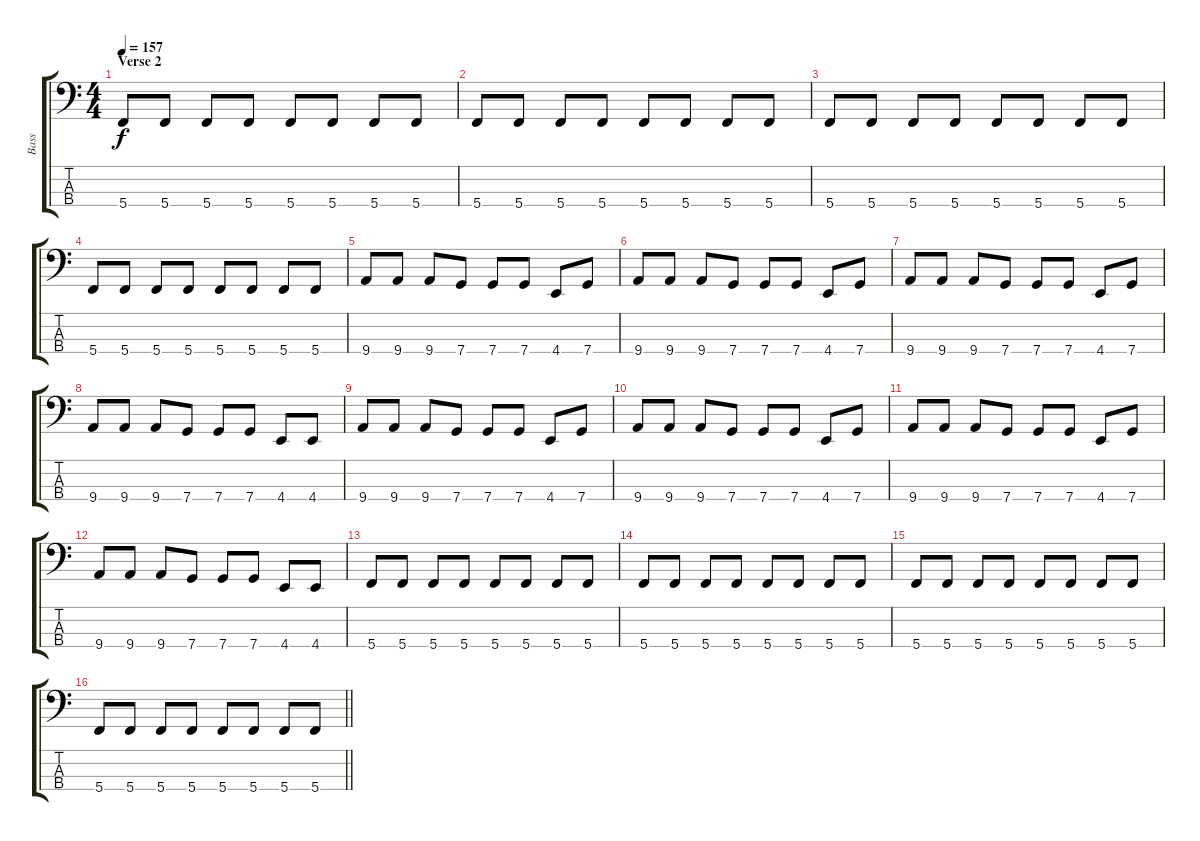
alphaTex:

\track ("Bass" "Bass") {instrument electricbassfinger}
\staff {score tabs}
\tuning (G2 C2 G1 C1) {hide}
\ts (4 4)
\section ("" "Verse 2")
\tempo 157
\clef f4
\ks c
5.4.8{dy f} 5.4.8 5.4.8 5.4.8 5.4.8 5.4.8 5.4.8 5.4.8 |
5.4.8 5.4.8 5.4.8 5.4.8 5.4.8 5.4.8 5.4.8 5.4.8 |
5.4.8 5.4.8 5.4.8 5.4.8 5.4.8 5.4.8 5.4.8 5.4.8 |
5.4.8 5.4.8 5.4.8 5.4.8 5.4.8 5.4.8 5.4.8 5.4.8 |
9.4.8 9.4.8 9.4.8 7.4.8 7.4.8 7.4.8 4.4.8 7.4.8 |
9.4.8 9.4.8 9.4.8 7.4.8 7.4.8 7.4.8 4.4.8 7.4.8 |
9.4.8 9.4.8 9.4.8 7.4.8 7.4.8 7.4.8 4.4.8 7.4.8 |
9.4.8 9.4.8 9.4.8 7.4.8 7.4.8 7.4.8 4.4.8 4.4.8 |
9.4.8 9.4.8 9.4.8 7.4.8 7.4.8 7.4.8 4.4.8 7.4.8 |
9.4.8 9.4.8 9.4.8 7.4.8 7.4.8 7.4.8 4.4.8 7.4.8 |
9.4.8 9.4.8 9.4.8 7.4.8 7.4.8 7.4.8 4.4.8 7.4.8 |
9.4.8 9.4.8 9.4.8 7.4.8 7.4.8 7.4.8 4.4.8 4.4.8 |
5.4.8 5.4.8 5.4.8 5.4.8 5.4.8 5.4.8 5.4.8 5.4.8 |
5.4.8 5.4.8 5.4.8 5.4.8 5.4.8 5.4.8 5.4.8 5.4.8 |
5.4.8 5.4.8 5.4.8 5.4.8 5.4.8 5.4.8 5.4.8 5.4.8 |
\barLineRight lightlight
5.4.8 5.4.8 5.4.8 5.4.8 5.4.8 5.4.8 5.4.8 5.4.8
